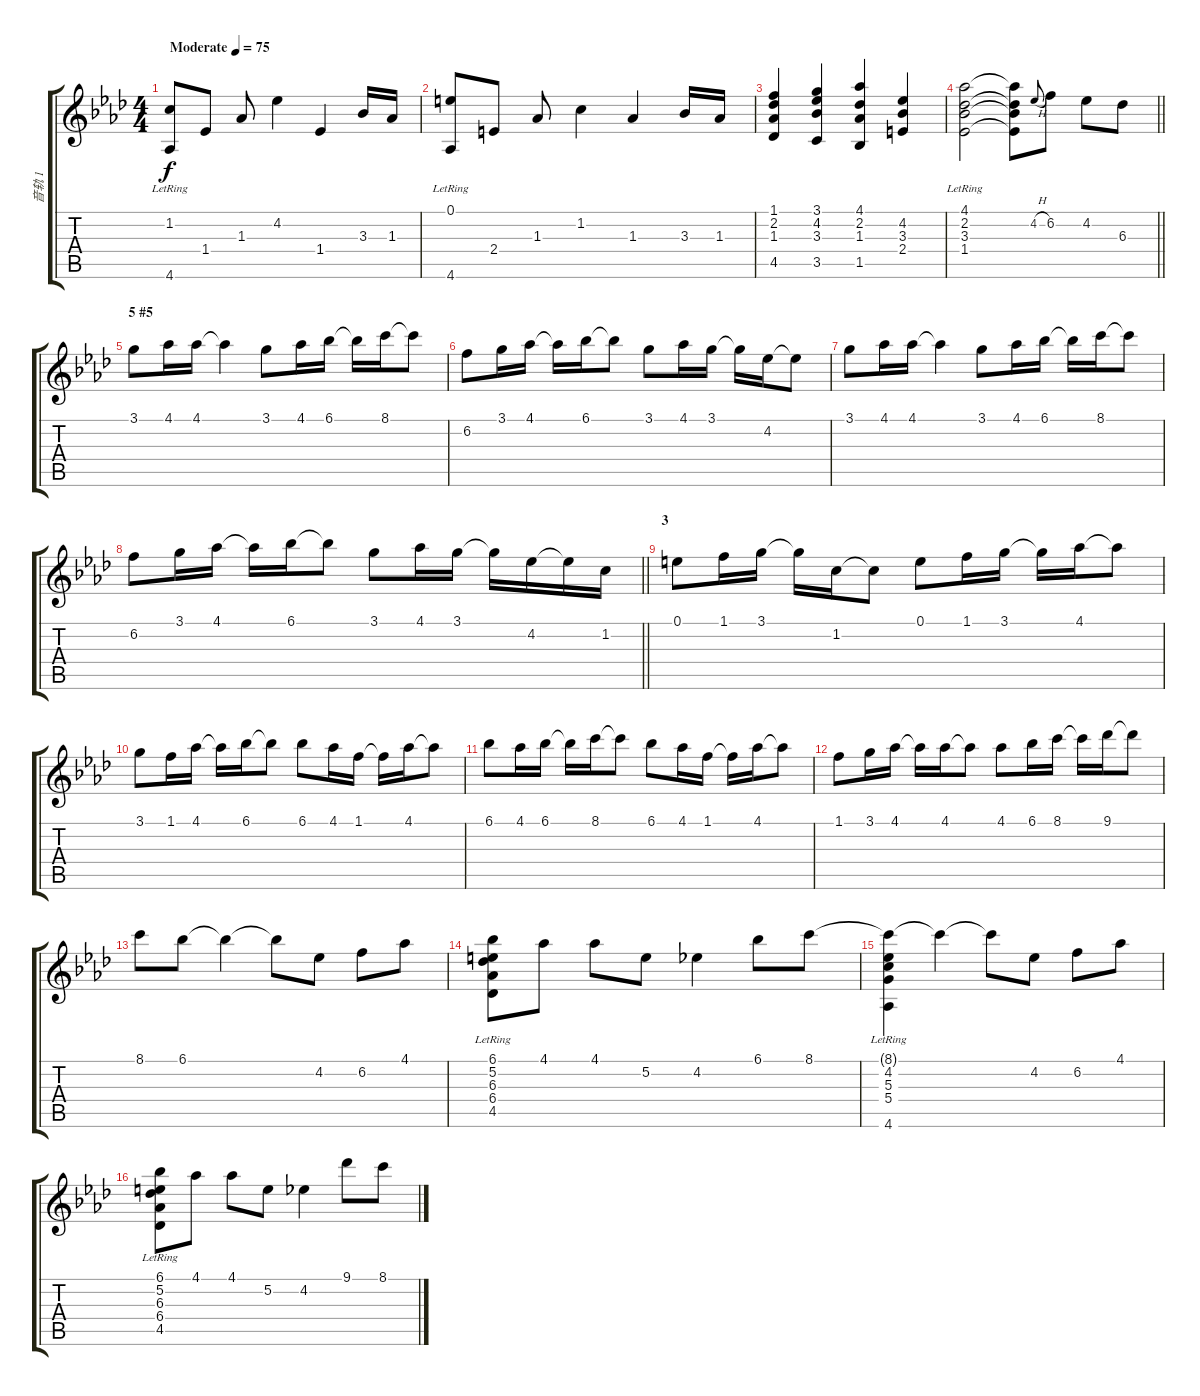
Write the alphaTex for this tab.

\track ("音轨 1" "音轨 1") {instrument acousticguitarsteel}
\staff {score tabs}
\tuning (E4 B3 G3 D3 A2 E2) {hide}
\ts (4 4)
\tempo (75 "Moderate")
\clef g2
\ks ab
(1.2 4.6{lr}).8{dy f instrument acousticguitarsteel} 1.4.8 1.3.8 4.2.4 1.4.4 3.3.16 1.3.16 |
(0.1 4.6{lr}).8 2.4.8 1.3.8 1.2.4 1.3.4 3.3.16 1.3.16 |
(1.1 2.2 1.3 4.5).4 (3.1 4.2 3.3 3.5).4 (4.1 2.2 1.3 1.5).4 (4.2 3.3 2.4).4 |
\barLineRight lightlight
(4.1{lr} 2.2 3.3 1.4{lr}).2 (4.1{t} 2.2{t} 3.3{t} 1.4{t}).8 4.2{h}.8{gr onbeat} 6.2.8 4.2.8 6.3.8 |
\section ("" "5 #5")
3.1.8 4.1.16 4.1.16 4.1{t}.4 3.1.8 4.1.16 6.1.16 6.1{t}.16 8.1.16 8.1{t}.8 |
6.2.8 3.1.16 4.1.16 4.1{t}.16 6.1.16 6.1{t}.8 3.1.8 4.1.16 3.1.16 3.1{t}.16 4.2.16 4.2{t}.8 |
3.1.8 4.1.16 4.1.16 4.1{t}.4 3.1.8 4.1.16 6.1.16 6.1{t}.16 8.1.16 8.1{t}.8 |
\barLineRight lightlight
6.2.8 3.1.16 4.1.16 4.1{t}.16 6.1.16 6.1{t}.8 3.1.8 4.1.16 3.1.16 3.1{t}.16 4.2.16 4.2{t}.16 1.2.16 |
\section ("" "3")
0.1.8 1.1.16 3.1.16 3.1{t}.16 1.2.16 1.2{t}.8 0.1.8 1.1.16 3.1.16 3.1{t}.16 4.1.16 4.1{t}.8 |
3.1.8 1.1.16 4.1.16 4.1{t}.16 6.1.16 6.1{t}.8 6.1.8 4.1.16 1.1.16 1.1{t}.16 4.1.16 4.1{t}.8 |
6.1.8 4.1.16 6.1.16 6.1{t}.16 8.1.16 8.1{t}.8 6.1.8 4.1.16 1.1.16 1.1{t}.16 4.1.16 4.1{t}.8 |
1.1.8 3.1.16 4.1.16 4.1{t}.16 4.1.16 4.1{t}.8 4.1.8 6.1.16 8.1.16 8.1{t}.16 9.1.16 9.1{t}.8 |
8.1.8 6.1.8 6.1{t}.4 6.1{t}.8 4.2.8 6.2.8 4.1.8 |
(6.1 5.2{lr} 6.3{lr} 6.4{lr} 4.5{lr}).8 4.1.8 4.1.8 5.2.8 4.2.4 6.1.8 8.1.8 |
(8.1{t} 4.2{lr} 5.3{lr} 5.4{lr} 4.6{lr}).4 8.1{t}.4 8.1{t}.8 4.2.8 6.2.8 4.1.8 |
(6.1{lr} 5.2{lr} 6.3{lr} 6.4{lr} 4.5{lr}).8 4.1.8 4.1.8 5.2.8 4.2.4 9.1.8 8.1.8
